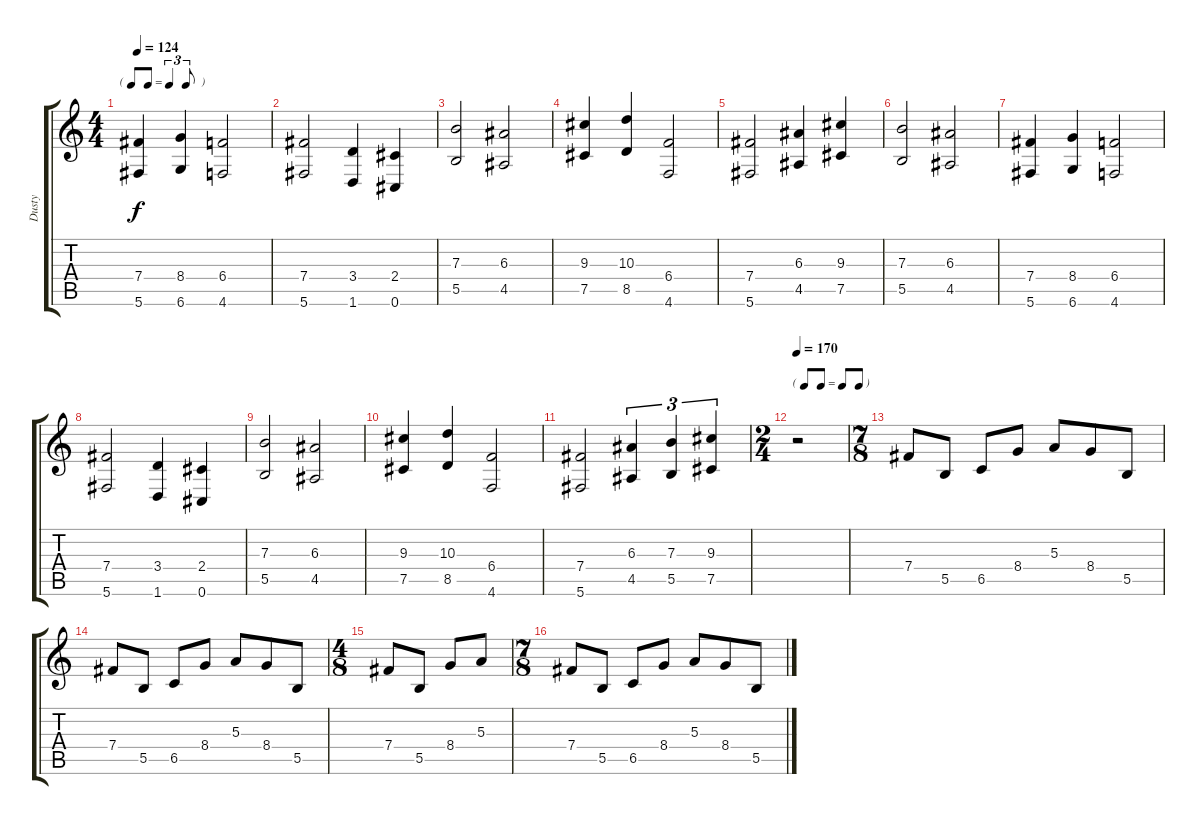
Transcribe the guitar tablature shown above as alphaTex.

\track ("Dusty" "Dusty") {instrument distortionguitar}
\staff {score tabs}
\tuning (Db4 Ab3 E3 B2 Gb2 Db2) {hide}
\ts (4 4)
\tf triplet8th
\tempo 124
\clef g2
\ks c
(7.4 5.6).4{dy f} (8.4 6.6).4 (6.4 4.6).2 |
(7.4 5.6).2 (3.4 1.6).4 (2.4 0.6).4 |
(7.3 5.5).2 (6.3 4.5).2 |
(9.3 7.5).4 (10.3 8.5).4 (6.4 4.6).2 |
(7.4 5.6).2 (6.3 4.5).4 (9.3 7.5).4 |
(7.3 5.5).2 (6.3 4.5).2 |
(7.4 5.6).4 (8.4 6.6).4 (6.4 4.6).2 |
(7.4 5.6).2 (3.4 1.6).4 (2.4 0.6).4 |
(7.3 5.5).2 (6.3 4.5).2 |
(9.3 7.5).4 (10.3 8.5).4 (6.4 4.6).2 |
(7.4 5.6).2 (6.3 4.5).4{tu (3 2)} (7.3 5.5).4{tu (3 2)} (9.3 7.5).4{tu (3 2)} |
\ts (2 4)
\tf none
\tempo 170
r.2 |
\ts (7 8)
7.4.8{beam merge} 5.5.8{beam split} 6.5.8{beam merge} 8.4.8{beam split} 5.3.8{beam merge} 8.4.8{beam merge} 5.5.8 |
7.4.8{beam merge} 5.5.8{beam split} 6.5.8{beam merge} 8.4.8{beam split} 5.3.8{beam merge} 8.4.8{beam merge} 5.5.8 |
\ts (4 8)
7.4.8{beam merge} 5.5.8{beam split} 8.4.8{beam merge} 5.3.8 |
\ts (7 8)
7.4.8{beam merge} 5.5.8{beam split} 6.5.8{beam merge} 8.4.8{beam split} 5.3.8{beam merge} 8.4.8{beam merge} 5.5.8
